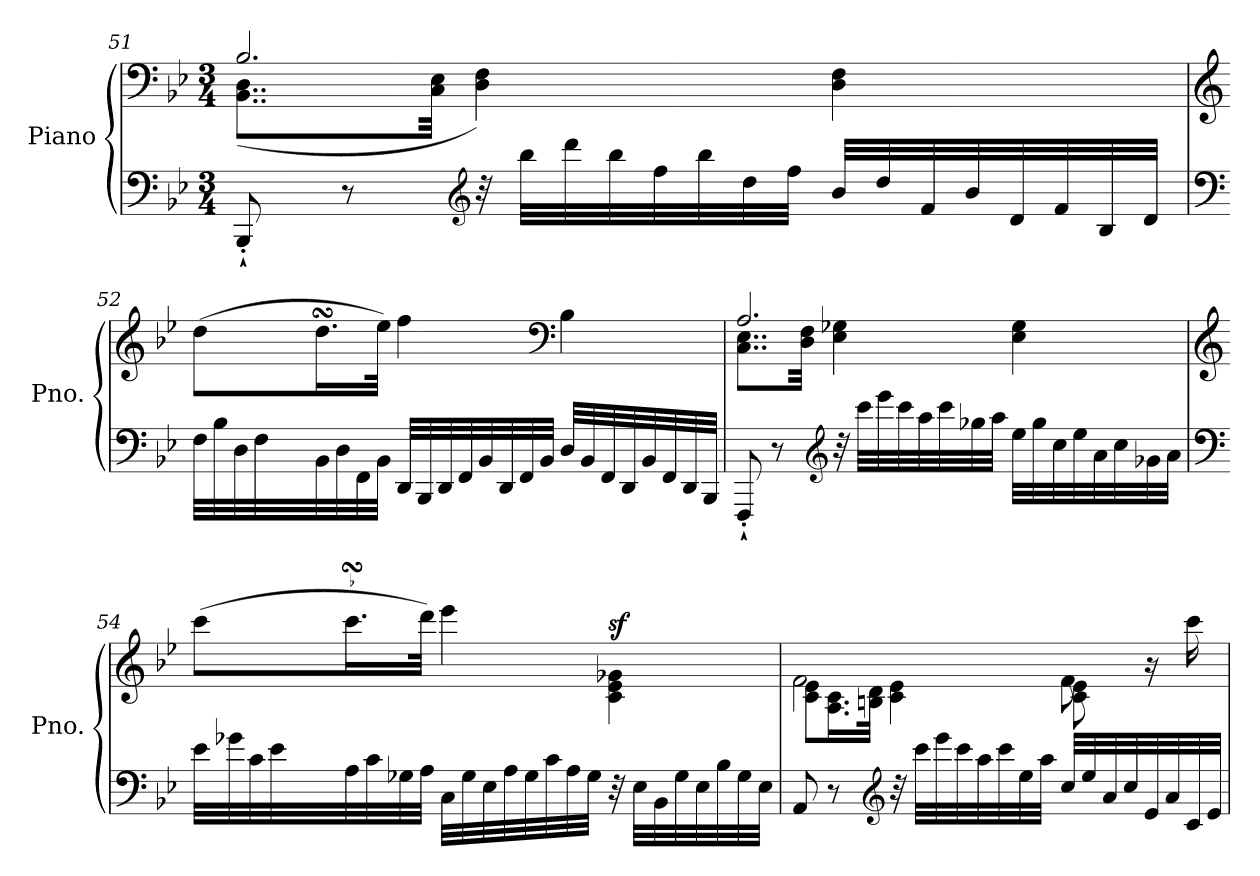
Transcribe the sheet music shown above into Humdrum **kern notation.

**kern	**kern	**dynam
*part1	*part1	*part1
*staff2	*staff1	*staff1/2
*I"Piano	*	*
*I'Pno.	*	*
*clefF4	*clefF4	*
*k[b-e-]	*k[b-e-]	*
*M3/4	*M3/4	*
=51	=51	=51
*	*^	*
8BBB-'`/	2.B-/	(<8..BB-\ 8..D\L	.
8r	.	.	.
.	.	32C\ 32E-\Jkk	.
*clefG2	*	*	*
32r	.	4D\ 4F\)	.
32bb-\LLL	.	.	.
32ddd\	.	.	.
32bb-\	.	.	.
32ff\	.	.	.
32bb-\	.	.	.
32dd\	.	.	.
32ff\JJJ	.	.	.
32b-/LLL	.	4D\ 4F\	.
32dd/	.	.	.
32f/	.	.	.
32b-/	.	.	.
32d/	.	.	.
32f/	.	.	.
32B-/	.	.	.
32d/JJJ	.	.	.
!!LO:LB:g=z	!!
=52	=52	=52	=52
*clefF4	*clefG2	*	*
32F\LLL	(>8dd\L	16.ryy	.
32B-\	.	.	.
32D\	.	.	.
*	*	*Xtuplet	*
32F\	.	96ee-LLLLyy	.
.	.	96ddyy	.
.	.	96ccJJJJyy	.
32BB-\	16.ddsSsS\L	2ryy	.
32D\	.	.	.
32FF\	.	.	.
32BB-\JJJ	32ee-\JJk)	.	.
32DD/LLL	4ff\	.	.
32BBB-/	.	.	.
32DD/	.	.	.
32FF/	.	.	.
32BB-/	.	.	.
32DD/	.	.	.
32FF/	.	.	.
32BB-/JJJ	.	.	.
*	*clefF4	*	*
32D/LLL	4B-\	.	.
32BB-/	.	.	.
32FF/	.	.	.
32DD/	.	.	.
32BB-/	.	8ryy	.
32FF/	.	.	.
32DD/	.	.	.
32BBB-/JJJ	.	.	.
!!LO:PB:g=z	!!
=53	=53	=53	=53
8FFF'`/	2.A/	8..C\ 8..E-\L	.
8r	.	.	.
.	.	32D\ 32F\Jkk	.
*clefG2	*	*	*
32r	.	4E-\ 4G-X\	.
32ccc\LLL	.	.	.
32eee-\	.	.	.
32ccc\	.	.	.
32aa\	.	.	.
32ccc\	.	.	.
32gg-X\	.	.	.
32aa\JJJ	.	.	.
32ee-\LLL	.	4E-\ 4G-\	.
32gg-\	.	.	.
32cc\	.	.	.
32ee-\	.	.	.
32a\	.	.	.
32cc\	.	.	.
32g-X\	.	.	.
32a\JJJ	.	.	.
!!LO:LB:g=z	!!
=54	=54	=54	=54
*clefF4	*clefG2	*	*
32e-\LLL	(>8ccc\L	16.ryy	.
32g-X\	.	.	.
32c\	.	.	.
32e-\	.	96dddLLLLyy	.
.	.	96cccyy	.
.	.	96bbnJJJJyy	.
32A\	16.cccsSSS\L	2ryy	.
32c\	.	.	.
32G-X\	.	.	.
32A\JJJ	32ddd\JJk)	.	.
32C\LLL	4eee-\	.	.
32G-\	.	.	.
32E-\	.	.	.
32A\	.	.	.
32G-\	.	.	.
32c\	.	.	.
32A\	.	.	.
32G-\JJJ	.	.	.
!	!	!	!LO:DY:a
32r	4c\ 4e-\ 4g-X\	.	sf
32E-\LLL	.	.	.
32BB-\	.	.	.
32G-\	.	.	.
32E-\	.	8ryy	.
32B-\	.	.	.
32G-\	.	.	.
32E-\JJJ	.	.	.
!!LO:LB:g=z	!!
=55	=55	=55	=55
8AA/	2f\	8c\ 8e-\L	.
8r	.	16.A\ 16.c\L	.
.	.	32Bn\ 32d\JJk	.
*clefG2	*	*	*
32r	.	4c\ 4e-\	.
32ccc\LLL	.	.	.
32eee-\	.	.	.
32ccc\	.	.	.
32aa\	.	.	.
32ccc\	.	.	.
32ee-\	.	.	.
32aa\JJJ	.	.	.
32cc/LLL	8f\	8c\ 8e-\	.
32ee-/	.	.	.
32a/	.	.	.
32cc/	.	.	.
32e-/	16r	8ryy	.
32a/	.	.	.
32c/	16ccc\	.	.
32e-/JJJ	.	.	.
*	*v	*v	*
=	=	=
*-	*-	*-
